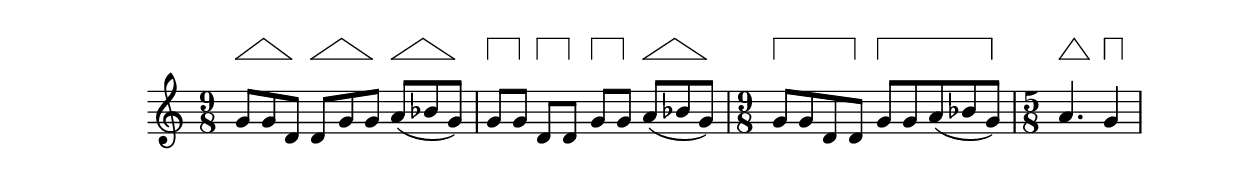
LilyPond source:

%% DO NOT EDIT this file manually; it is automatically
%% generated from LSR http://lsr.di.unimi.it
%% Make any changes in LSR itself, or in Documentation/snippets/new/ ,
%% and then run scripts/auxiliar/makelsr.py
%%
%% This file is in the public domain.
\version "2.18.0"

\header {
  lsrtags = "rhythms"

  texidoc = "
Beat grouping within a measure is controlled by the context property
@code{beatStructure}.  Values of @code{beatStructure} are established
for many time signatures in @file{scm/time-signature-settings.scm}.
Values of @code{beatStructure} can be changed or set with @code{\\set}.
Alternatively, @code{\\time} can be used to both set the time signature
and establish the beat structure. For this, you specify the internal
grouping of beats in a measure as a list of numbers (in Scheme syntax)
before the time signature.

@code{\\time} applies to the @code{Timing} context, so it will not
reset values of @code{beatStructure} or @code{baseMoment} that are set
in other lower-level contexts, such as @code{Voice}.

If the @code{Measure_grouping_engraver} is included in one of the
display contexts, measure grouping signs will be created.  Such signs
ease reading rhythmically complex modern music. In the example, the 9/8
measure is grouped in two different patterns using the two different
methods, while the 5/8 measure is grouped according to the default
setting in @file{scm/time-signature-settings.scm}:

"
  doctitle = "Conducting signs measure grouping signs"
} % begin verbatim

\score {
  \new Voice \relative c'' {
    \time 9/8
    g8 g d d g g a( bes g) |
    \set Timing.beatStructure = #'(2 2 2 3)
    g8 g d d g g a( bes g) |
    \time #'(4 5) 9/8
    g8 g d d g g a( bes g) |
    \time 5/8
    a4. g4 |
  }
  \layout {
    \context {
      \Staff
      \consists "Measure_grouping_engraver"
    }
  }
}
